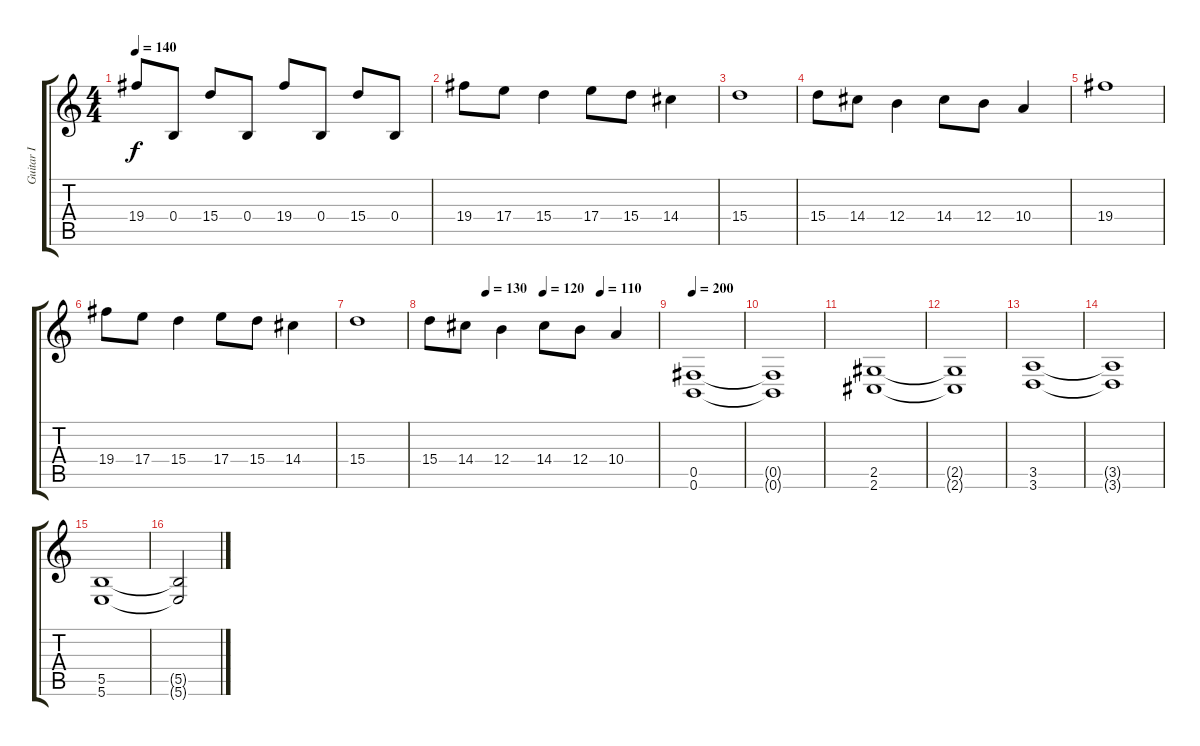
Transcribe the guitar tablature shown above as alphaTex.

\track ("Guitar I" "Guitar I") {instrument distortionguitar}
\staff {score tabs}
\tuning (Db4 Ab3 E3 B2 Gb2 B1) {hide}
\ts (4 4)
\tempo 140
\clef g2
\ks c
19.4.8{dy f} 0.4.8 15.4.8 0.4.8 19.4.8 0.4.8 15.4.8 0.4.8 |
19.4.8 17.4.8 15.4.4 17.4.8 15.4.8 14.4.4 |
15.4.1 |
15.4.8 14.4.8 12.4.4 14.4.8 12.4.8 10.4.4 |
19.4.1 |
19.4.8 17.4.8 15.4.4 17.4.8 15.4.8 14.4.4 |
15.4.1 |
\tempo (130 0.25)
\tempo (120 0.5)
\tempo (110 0.75)
15.4.8 14.4.8 12.4.4 14.4.8 12.4.8 10.4.4 |
\tempo 200
(0.5 0.6).1 |
(0.5{t} 0.6{t}).1 |
(2.5 2.6).1 |
(2.5{t} 2.6{t}).1 |
(3.5 3.6).1 |
(3.5{t} 3.6{t}).1 |
(5.5 5.6).1 |
(5.5{t} 5.6{t}).2
